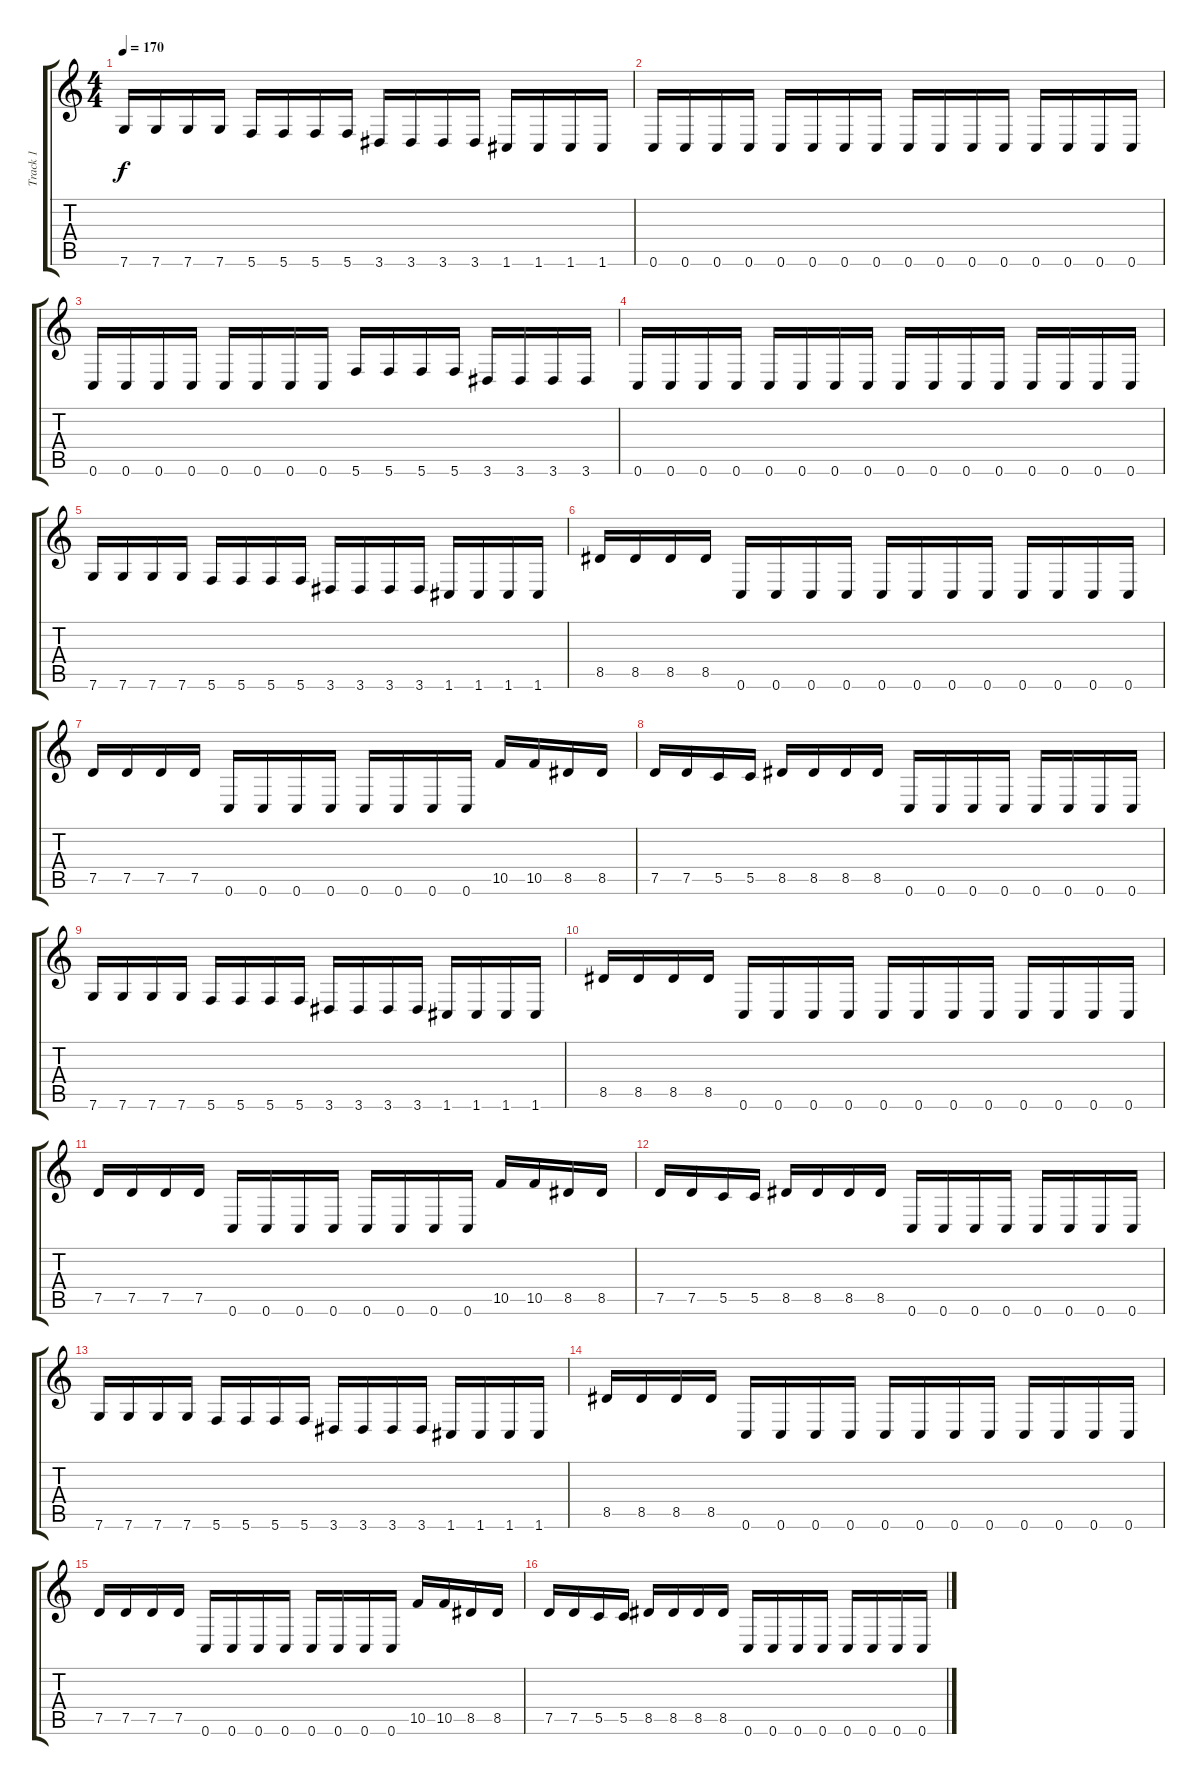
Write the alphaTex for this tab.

\track ("Track 1" "Track 1") {instrument distortionguitar}
\staff {score tabs}
\tuning (D4 A3 F3 C3 G2 C2) {hide}
\ts (4 4)
\tempo 170
\clef g2
\ks c
7.6.16{dy f} 7.6.16 7.6.16 7.6.16 5.6.16 5.6.16 5.6.16 5.6.16 3.6.16 3.6.16 3.6.16 3.6.16 1.6.16 1.6.16 1.6.16 1.6.16 |
0.6.16 0.6.16 0.6.16 0.6.16 0.6.16 0.6.16 0.6.16 0.6.16 0.6.16 0.6.16 0.6.16 0.6.16 0.6.16 0.6.16 0.6.16 0.6.16 |
0.6.16 0.6.16 0.6.16 0.6.16 0.6.16 0.6.16 0.6.16 0.6.16 5.6.16 5.6.16 5.6.16 5.6.16 3.6.16 3.6.16 3.6.16 3.6.16 |
0.6.16 0.6.16 0.6.16 0.6.16 0.6.16 0.6.16 0.6.16 0.6.16 0.6.16 0.6.16 0.6.16 0.6.16 0.6.16 0.6.16 0.6.16 0.6.16 |
7.6.16 7.6.16 7.6.16 7.6.16 5.6.16 5.6.16 5.6.16 5.6.16 3.6.16 3.6.16 3.6.16 3.6.16 1.6.16 1.6.16 1.6.16 1.6.16 |
8.5.16 8.5.16 8.5.16 8.5.16 0.6.16 0.6.16 0.6.16 0.6.16 0.6.16 0.6.16 0.6.16 0.6.16 0.6.16 0.6.16 0.6.16 0.6.16 |
7.5.16 7.5.16 7.5.16 7.5.16 0.6.16 0.6.16 0.6.16 0.6.16 0.6.16 0.6.16 0.6.16 0.6.16 10.5.16 10.5.16 8.5.16 8.5.16 |
7.5.16 7.5.16 5.5.16 5.5.16 8.5.16 8.5.16 8.5.16 8.5.16 0.6.16 0.6.16 0.6.16 0.6.16 0.6.16 0.6.16 0.6.16 0.6.16 |
7.6.16 7.6.16 7.6.16 7.6.16 5.6.16 5.6.16 5.6.16 5.6.16 3.6.16 3.6.16 3.6.16 3.6.16 1.6.16 1.6.16 1.6.16 1.6.16 |
8.5.16 8.5.16 8.5.16 8.5.16 0.6.16 0.6.16 0.6.16 0.6.16 0.6.16 0.6.16 0.6.16 0.6.16 0.6.16 0.6.16 0.6.16 0.6.16 |
7.5.16 7.5.16 7.5.16 7.5.16 0.6.16 0.6.16 0.6.16 0.6.16 0.6.16 0.6.16 0.6.16 0.6.16 10.5.16 10.5.16 8.5.16 8.5.16 |
7.5.16 7.5.16 5.5.16 5.5.16 8.5.16 8.5.16 8.5.16 8.5.16 0.6.16 0.6.16 0.6.16 0.6.16 0.6.16 0.6.16 0.6.16 0.6.16 |
7.6.16 7.6.16 7.6.16 7.6.16 5.6.16 5.6.16 5.6.16 5.6.16 3.6.16 3.6.16 3.6.16 3.6.16 1.6.16 1.6.16 1.6.16 1.6.16 |
8.5.16 8.5.16 8.5.16 8.5.16 0.6.16 0.6.16 0.6.16 0.6.16 0.6.16 0.6.16 0.6.16 0.6.16 0.6.16 0.6.16 0.6.16 0.6.16 |
7.5.16 7.5.16 7.5.16 7.5.16 0.6.16 0.6.16 0.6.16 0.6.16 0.6.16 0.6.16 0.6.16 0.6.16 10.5.16 10.5.16 8.5.16 8.5.16 |
7.5.16 7.5.16 5.5.16 5.5.16 8.5.16 8.5.16 8.5.16 8.5.16 0.6.16 0.6.16 0.6.16 0.6.16 0.6.16 0.6.16 0.6.16 0.6.16
